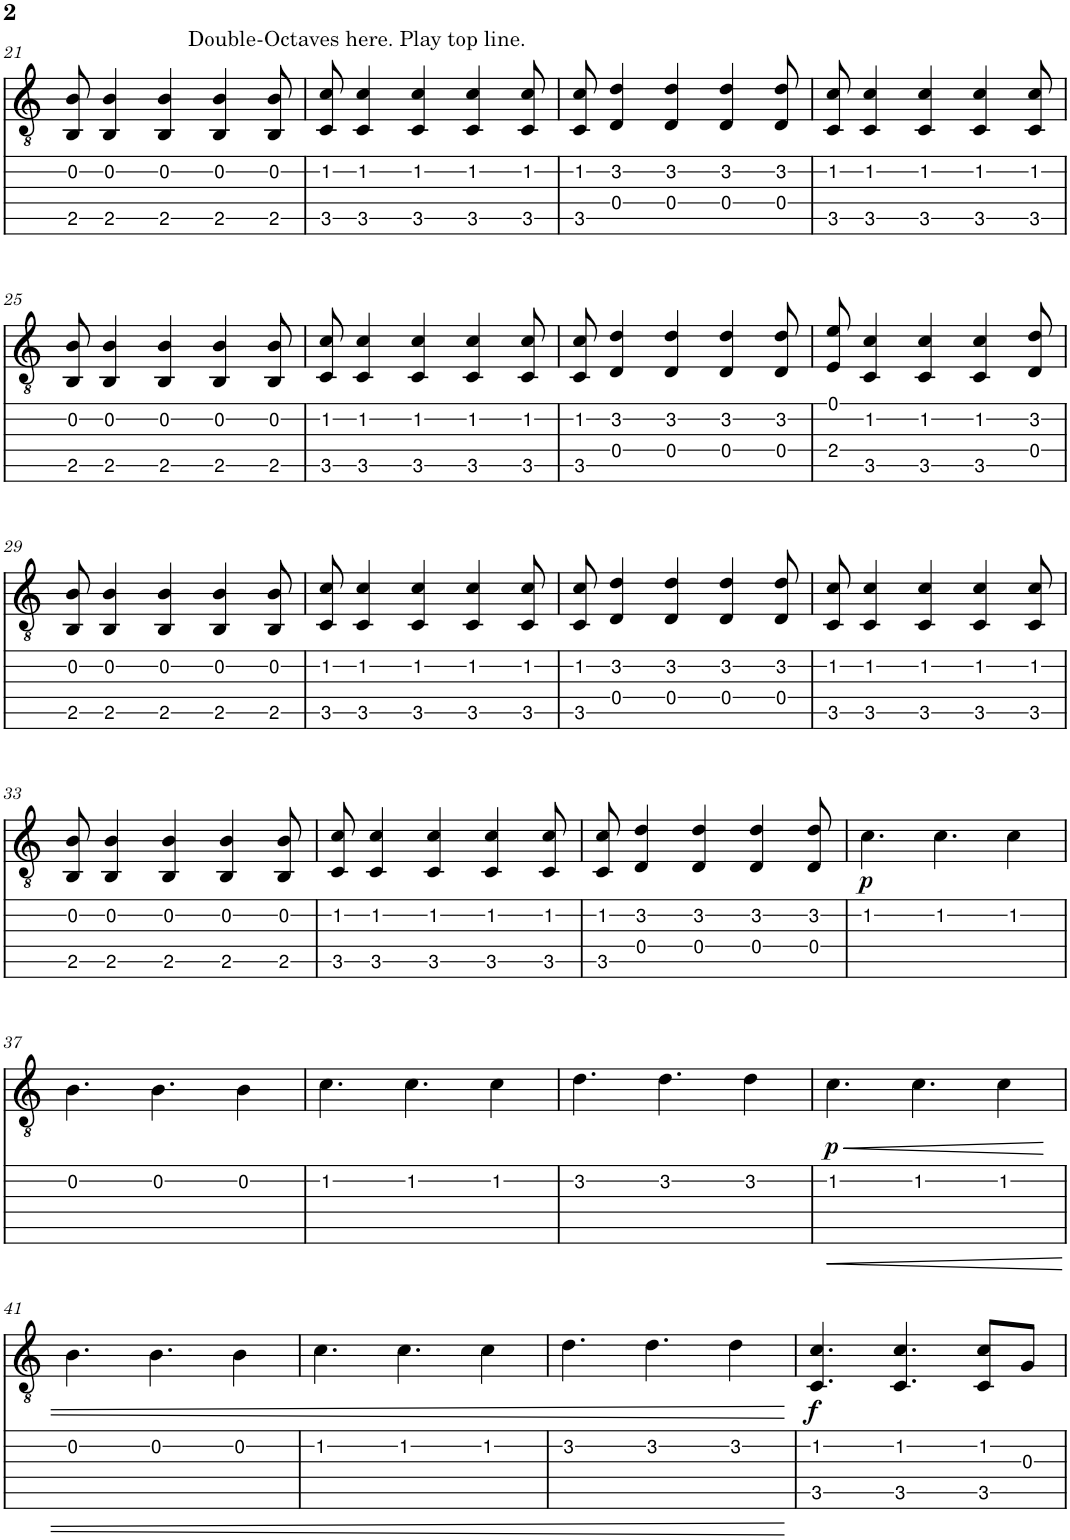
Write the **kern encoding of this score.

**kern	**kern	**dynam
*part1	*part1	*part1
*staff2	*staff1	*staff1/2
*I"Guitar	*	*
*I'Guit.	*	*
!!LO:PB:g=z
*	*clefGv2	*
*k[]	*k[]	*
*M4/4	*M4/4	*
=21	=21	=21
!	!LO:TX:a:t=Double-Octaves here. Play top line.	!
8BB 8B	8BB/ 8B/	.
4BB 4B	4BB/ 4B/	.
4BB 4B	4BB/ 4B/	.
4BB 4B	4BB/ 4B/	.
8BB 8B	8BB/ 8B/	.
=22	=22	=22
8C 8c	8C/ 8c/	.
4C 4c	4C/ 4c/	.
4C 4c	4C/ 4c/	.
4C 4c	4C/ 4c/	.
8C 8c	8C/ 8c/	.
=23	=23	=23
8C 8c	8C/ 8c/	.
4D 4d	4D/ 4d/	.
4D 4d	4D/ 4d/	.
4D 4d	4D/ 4d/	.
8D 8d	8D/ 8d/	.
=24	=24	=24
8C 8c	8C/ 8c/	.
4C 4c	4C/ 4c/	.
4C 4c	4C/ 4c/	.
4C 4c	4C/ 4c/	.
8C 8c	8C/ 8c/	.
!!LO:LB:g=z
=25	=25	=25
8BB 8B	8BB/ 8B/	.
4BB 4B	4BB/ 4B/	.
4BB 4B	4BB/ 4B/	.
4BB 4B	4BB/ 4B/	.
8BB 8B	8BB/ 8B/	.
=26	=26	=26
8C 8c	8C/ 8c/	.
4C 4c	4C/ 4c/	.
4C 4c	4C/ 4c/	.
4C 4c	4C/ 4c/	.
8C 8c	8C/ 8c/	.
=27	=27	=27
8C 8c	8C/ 8c/	.
4D 4d	4D/ 4d/	.
4D 4d	4D/ 4d/	.
4D 4d	4D/ 4d/	.
8D 8d	8D/ 8d/	.
=28	=28	=28
8E 8e	8E/ 8e/	.
4C 4c	4C/ 4c/	.
4C 4c	4C/ 4c/	.
4C 4c	4C/ 4c/	.
8D 8d	8D/ 8d/	.
!!LO:LB:g=z
=29	=29	=29
8BB 8B	8BB/ 8B/	.
4BB 4B	4BB/ 4B/	.
4BB 4B	4BB/ 4B/	.
4BB 4B	4BB/ 4B/	.
8BB 8B	8BB/ 8B/	.
=30	=30	=30
8C 8c	8C/ 8c/	.
4C 4c	4C/ 4c/	.
4C 4c	4C/ 4c/	.
4C 4c	4C/ 4c/	.
8C 8c	8C/ 8c/	.
=31	=31	=31
8C 8c	8C/ 8c/	.
4D 4d	4D/ 4d/	.
4D 4d	4D/ 4d/	.
4D 4d	4D/ 4d/	.
8D 8d	8D/ 8d/	.
=32	=32	=32
8C 8c	8C/ 8c/	.
4C 4c	4C/ 4c/	.
4C 4c	4C/ 4c/	.
4C 4c	4C/ 4c/	.
8C 8c	8C/ 8c/	.
!!LO:LB:g=z
=33	=33	=33
8BB 8B	8BB/ 8B/	.
4BB 4B	4BB/ 4B/	.
4BB 4B	4BB/ 4B/	.
4BB 4B	4BB/ 4B/	.
8BB 8B	8BB/ 8B/	.
=34	=34	=34
8C 8c	8C/ 8c/	.
4C 4c	4C/ 4c/	.
4C 4c	4C/ 4c/	.
4C 4c	4C/ 4c/	.
8C 8c	8C/ 8c/	.
=35	=35	=35
8C 8c	8C/ 8c/	.
4D 4d	4D/ 4d/	.
4D 4d	4D/ 4d/	.
4D 4d	4D/ 4d/	.
8D 8d	8D/ 8d/	.
=36	=36	=36
!	!	!LO:DY:b
4.c	4.c\	p
4.c	4.c\	.
4c	4c\	.
!!LO:LB:g=z
=37	=37	=37
4.B	4.B\	.
4.B	4.B\	.
4B	4B\	.
=38	=38	=38
4.c	4.c\	.
4.c	4.c\	.
4c	4c\	.
=39	=39	=39
4.d	4.d\	.
4.d	4.d\	.
4d	4d\	.
=40	=40	=40
!	!	!LO:HP:b
!	!	!LO:DY:n=1:b
4.c	4.c\	< p
4.c	4.c\	.
4c	4c\	.
!!LO:LB:g=z
=41	=41	=41
4.B	4.B\	.
4.B	4.B\	.
4B	4B\	.
=42	=42	=42
4.c	4.c\	.
4.c	4.c\	.
4c	4c\	.
=43	=43	=43
4.d	4.d\	.
4.d	4.d\	.
4d	4d\	.
.	.	[
=44	=44	=44
!	!	!LO:DY:b
4.C 4.c	4.C/ 4.c/	f
4.C 4.c	4.C/ 4.c/	.
8C\ 8c\L	8C/ 8c/L	.
8GJ	8G/J	.
=	=	=
*-	*-	*-
